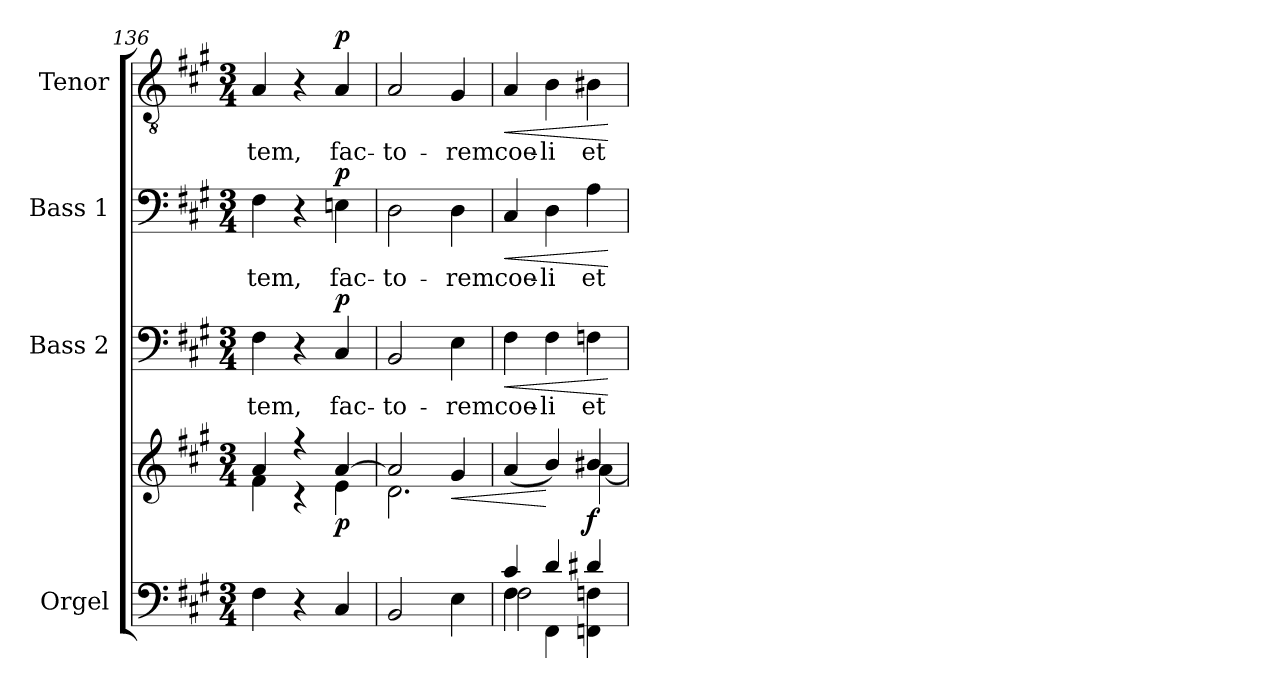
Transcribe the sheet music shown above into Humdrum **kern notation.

**kern	**kern	**dynam	**kern	**text	**dynam	**kern	**text	**dynam	**kern	**text	**dynam
*part4	*part4	*part4	*part3	*part3	*part3	*part2	*part2	*part2	*part1	*part1	*part1
*staff5	*staff4	*staff4/5	*staff3	*staff3	*staff3	*staff2	*staff2	*staff2	*staff1	*staff1	*staff1
*I"Orgel	*	*	*I"Bass 2	*	*	*I"Bass 1	*	*	*I"Tenor	*	*
*I'Org.	*	*	*I'B2.	*	*	*I'B1.	*	*	*I'T.	*	*
*clefF4	*clefG2	*	*clefF4	*	*	*clefF4	*	*	*clefGv2	*	*
*k[f#c#g#]	*k[f#c#g#]	*	*k[f#c#g#]	*	*	*k[f#c#g#]	*	*	*k[f#c#g#]	*	*
*A:	*A:	*	*A:	*	*	*A:	*	*	*A:	*	*
*M3/4	*M3/4	*	*M3/4	*	*	*M3/4	*	*	*M3/4	*	*
=136	=136	=136	=136	=136	=136	=136	=136	=136	=136	=136	=136
*	*^	*	*	*	*	*	*	*	*	*	*
!	!	!	!	!	!LO:LY:b	!	!	!LO:LY:b	!	!	!LO:LY:b	!
4F#\	4a/	4f#\	.	4F#\	-tem,	.	4F#\	-tem,	.	4A/	-tem,	.
4r	4r	4r	.	4r	.	.	4r	.	.	4r	.	.
!	!	!	!LO:DY:b	!	!LO:LY:b	!LO:DY:a	!	!LO:LY:b	!LO:DY:a	!	!LO:LY:b	!LO:DY:a
4C#/	[>4a/	4e\	p	4C#/	fac-	p	4En\	fac-	p	4A/	fac-	p
=137	=137	=137	=137	=137	=137	=137	=137	=137	=137	=137	=137	=137
!	!	!	!	!	!LO:LY:b	!	!	!LO:LY:b	!	!	!LO:LY:b	!
2BB/	2a/]	2.d\	.	2BB/	-to-	.	2D\	-to-	.	2A/	-to-	.
!	!	!	!LO:HP:b	!	!LO:LY:b	!	!	!LO:LY:b	!	!	!LO:LY:b	!
4E\	4g#/	.	<	4E\	-rem	.	4D\	-rem	.	4G#/	-rem	.
=138	=138	=138	=138	=138	=138	=138	=138	=138	=138	=138	=138	=138
*^	*	*	*	*	*	*	*	*	*	*	*	*
*	*^	*	*	*	*	*	*	*	*	*	*	*	*
!	!	!	!	!	!	!	!LO:LY:b	!LO:HP:b	!	!LO:LY:b	!LO:HP:b	!	!LO:LY:b	!LO:HP:b
4c#/	4F#\	2F#\	(4a/	2ryy	.	4F#\	coe-	<	4C#/	coe-	<	4A/	coe-	<
!	!	!	!	!	!	!	!LO:LY:b	!	!	!LO:LY:b	!	!	!LO:LY:b	!
4d/	4FF#\	.	4b/)	.	[	4F#\	-li	.	4D\	-li	.	4B\	-li	.
!	!	!	!	!	!LO:DY:b	!	!LO:LY:b	!	!	!LO:LY:b	!	!	!LO:LY:b	!
4d#X/	4FFn\ 4Fn\	4ryy	4b#X/	[<4a\	f	4Fn\	et	.	4A\	et	.	4B#X\	et	.
*v	*v	*v	*	*	*	*	*	*	*	*	*	*	*	*
*	*v	*v	*	*	*	*	*	*	*	*	*	*
.	.	.	.	.	[	.	.	[	.	.	[
=	=	=	=	=	=	=	=	=	=	=	=
*-	*-	*-	*-	*-	*-	*-	*-	*-	*-	*-	*-
